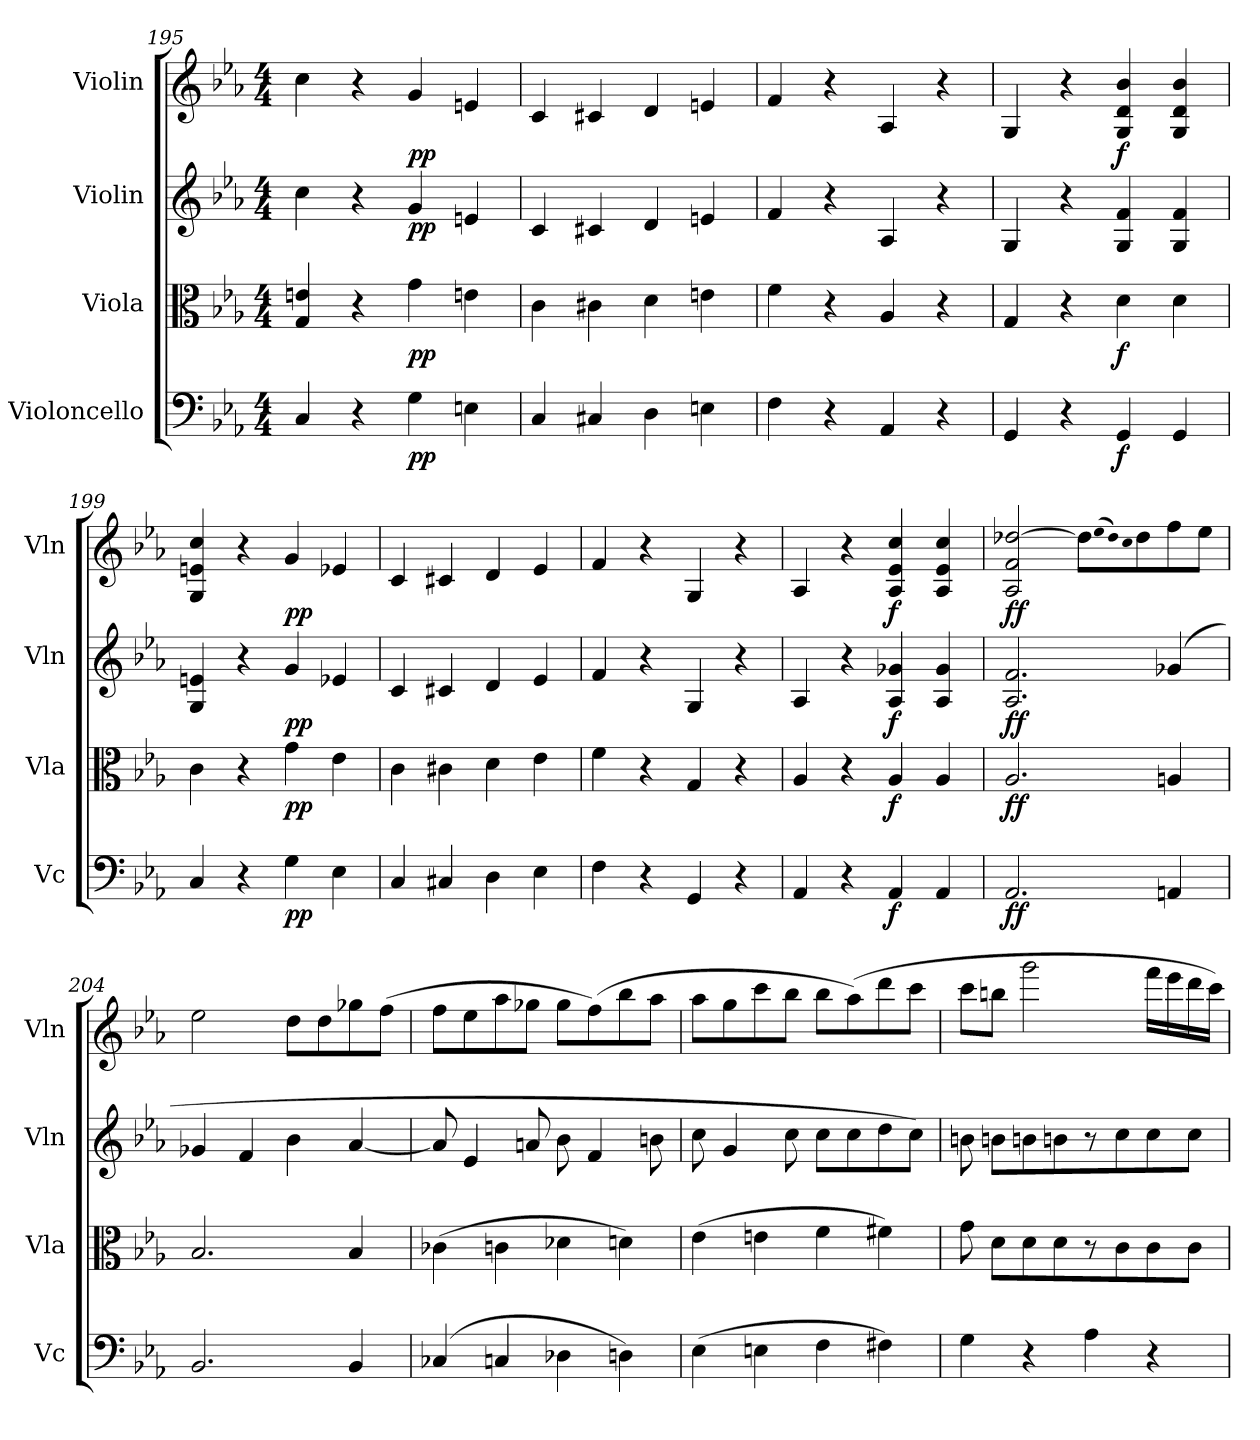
**kern	**dynam	**kern	**dynam	**kern	**dynam	**kern	**dynam
*part4	*part4	*part3	*part3	*part2	*part2	*part1	*part1
*staff4	*staff4	*staff3	*staff3	*staff2	*staff2	*staff1	*staff1
*I"Violoncello	*	*I"Viola	*	*I"Violin	*	*I"Violin	*
*I'Vc	*	*I'Vla	*	*I'Vln	*	*I'Vln	*
*clefF4	*	*clefC3	*	*clefG2	*	*clefG2	*
*k[b-e-a-]	*	*k[b-e-a-]	*	*k[b-e-a-]	*	*k[b-e-a-]	*
*c:	*	*c:	*	*c:	*	*c:	*
*M4/4	*	*M4/4	*	*M4/4	*	*M4/4	*
=195	=195	=195	=195	=195	=195	=195	=195
4C/	.	4G/ 4en/	.	4cc\	.	4cc\	.
4r	.	4r	.	4r	.	4r	.
4G\	pp	4g\	pp	4g/	pp	4g/	pp
4En\	.	4en\	.	4en/	.	4en/	.
=196	=196	=196	=196	=196	=196	=196	=196
4C/	.	4c\	.	4c/	.	4c/	.
4C#X/	.	4c#X\	.	4c#X/	.	4c#X/	.
4D\	.	4d\	.	4d/	.	4d/	.
4En\	.	4en\	.	4en/	.	4en/	.
=197	=197	=197	=197	=197	=197	=197	=197
4F\	.	4f\	.	4f/	.	4f/	.
4r	.	4r	.	4r	.	4r	.
4AA-/	.	4A-/	.	4A-/	.	4A-/	.
4r	.	4r	.	4r	.	4r	.
=198	=198	=198	=198	=198	=198	=198	=198
4GG/	.	4G/	.	4G/	.	4G/	.
4r	.	4r	.	4r	.	4r	.
4GG/	f	4d\	f	4G/ 4f/	.	4G/ 4d/ 4b-/	f
4GG/	.	4d\	.	4G/ 4f/	.	4G/ 4d/ 4b-/	.
=199	=199	=199	=199	=199	=199	=199	=199
4C/	.	4c\	.	4G/ 4en/	.	4G/ 4en/ 4cc/	.
4r	.	4r	.	4r	.	4r	.
4G\	pp	4g\	pp	4g/	pp	4g/	pp
4E-\	.	4e-\	.	4e-X/	.	4e-X/	.
=200	=200	=200	=200	=200	=200	=200	=200
4C/	.	4c\	.	4c/	.	4c/	.
4C#X/	.	4c#X\	.	4c#X/	.	4c#X/	.
4D\	.	4d\	.	4d/	.	4d/	.
4E-\	.	4e-\	.	4e-/	.	4e-/	.
=201	=201	=201	=201	=201	=201	=201	=201
4F\	.	4f\	.	4f/	.	4f/	.
4r	.	4r	.	4r	.	4r	.
4GG/	.	4G/	.	4G/	.	4G/	.
4r	.	4r	.	4r	.	4r	.
=202	=202	=202	=202	=202	=202	=202	=202
4AA-/	.	4A-/	.	4A-/	.	4A-/	.
4r	.	4r	.	4r	.	4r	.
4AA-/	f	4A-/	f	4A-/ 4g-X/	f	4A-/ 4e-/ 4cc/	f
4AA-/	.	4A-/	.	4A-/ 4g-/	.	4A-/ 4e-/ 4cc/	.
=203	=203	=203	=203	=203	=203	=203	=203
2.AA-/	ff	2.A-/	ff	2.A-/ 2.f/	ff	2A-/ 2f/ [2dd-X/	ff
.	.	.	.	.	.	8dd-\L]	.
.	.	.	.	.	.	(qee-	.
.	.	.	.	.	.	qdd-)	.
.	.	.	.	.	.	qcc	.
.	.	.	.	.	.	8dd-\	.
4AAn/	.	4An/	.	(4g-X/	.	8ff\	.
.	.	.	.	.	.	8ee-\J	.
=204	=204	=204	=204	=204	=204	=204	=204
2.BB-/	.	2.B-/	.	4g-X/	.	2ee-\	.
.	.	.	.	4f/	.	.	.
.	.	.	.	4b-\	.	8dd\L	.
.	.	.	.	.	.	8dd\	.
4BB-/	.	4B-/	.	[4a-/	.	8gg-X\	.
.	.	.	.	.	.	(8ff\J	.
=205	=205	=205	=205	=205	=205	=205	=205
(4C-X/	.	(4c-X\	.	8a-/]	.	8ff\L	.
.	.	.	.	4e-/	.	8ee-\	.
4Cn/	.	4cn\	.	.	.	8aa-\	.
.	.	.	.	8an/	.	8gg-X\J	.
4D-X\	.	4d-X\	.	8b-\	.	8gg-\L	.
.	.	.	.	4f/	.	(8ff\)	.
4Dn\)	.	4dn\)	.	.	.	8bb-\	.
.	.	.	.	8bn\	.	8aa-\J	.
=206	=206	=206	=206	=206	=206	=206	=206
(4E-\	.	(4e-\	.	8cc\	.	8aa-\L	.
.	.	.	.	4g/	.	8gg\	.
4En\	.	4en\	.	.	.	8ccc\	.
.	.	.	.	8cc\	.	8bb-\J	.
4F\	.	4f\	.	8cc\L	.	8bb-\L	.
.	.	.	.	8cc\	.	(8aa-\)	.
4F#X\)	.	4f#X\)	.	8dd\	.	8ddd\	.
.	.	.	.	8cc\J)	.	8ccc\J	.
=207	=207	=207	=207	=207	=207	=207	=207
4G\	.	8g\	.	8bn\	.	8ccc\L	.
.	.	8d\L	.	8bn\L	.	8bbn\J	.
4r	.	8d\	.	8bn\	.	2ggg\	.
.	.	8d\	.	8bn\	.	.	.
4A-\	.	8r	.	8r	.	.	.
.	.	8c\	.	8cc\	.	.	.
4r	.	8c\	.	8cc\	.	16fff\LL	.
.	.	.	.	.	.	16eee-\	.
.	.	8c\J	.	8cc\J	.	16ddd\	.
.	.	.	.	.	.	16ccc\JJ)	.
=	=	=	=	=	=	=	=
*-	*-	*-	*-	*-	*-	*-	*-
